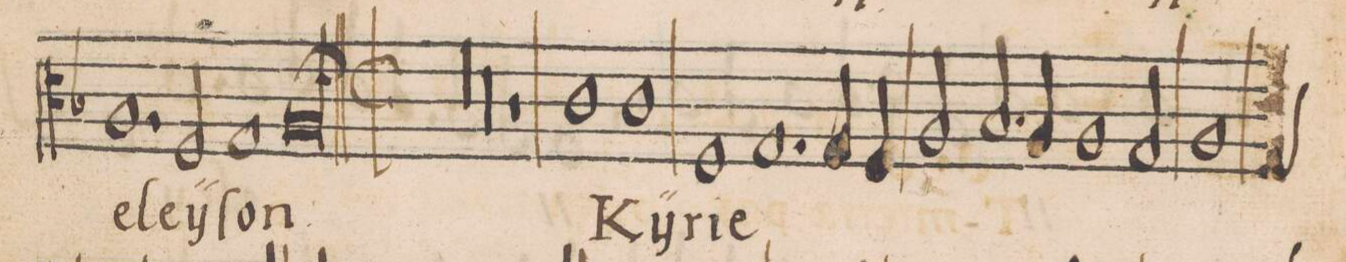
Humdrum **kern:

**kern	**text
*I"TENOR	*
*clefC3	*
*k[b-]	*
*met(C|)	*
*M2/1	*
1.A/	-ele-
2F/	-ÿ-
=53-	=53-
1G/	-ſon
00A/;	.
=54-	=54-
=55-	=55-
=56||	=56||
*M2/1	*
*met(C|)	*
00r	.
=57-	=57-
=58-	=58-
00r	.
=59-	=59-
=60-	=60-
1r	.
1c\	Kÿ-
=61-	=61-
1c\	-ri-
1F/	-e
=62-	=62-
1.G/	.
4G/	.
4F/	.
=63-	=63-
2A/	.
2.B-/	.
4A/	.
1A/	.
=64-	=64-
2G/	.
*custos:F	*
1A/	.
=65-	=65-
*-	*-
